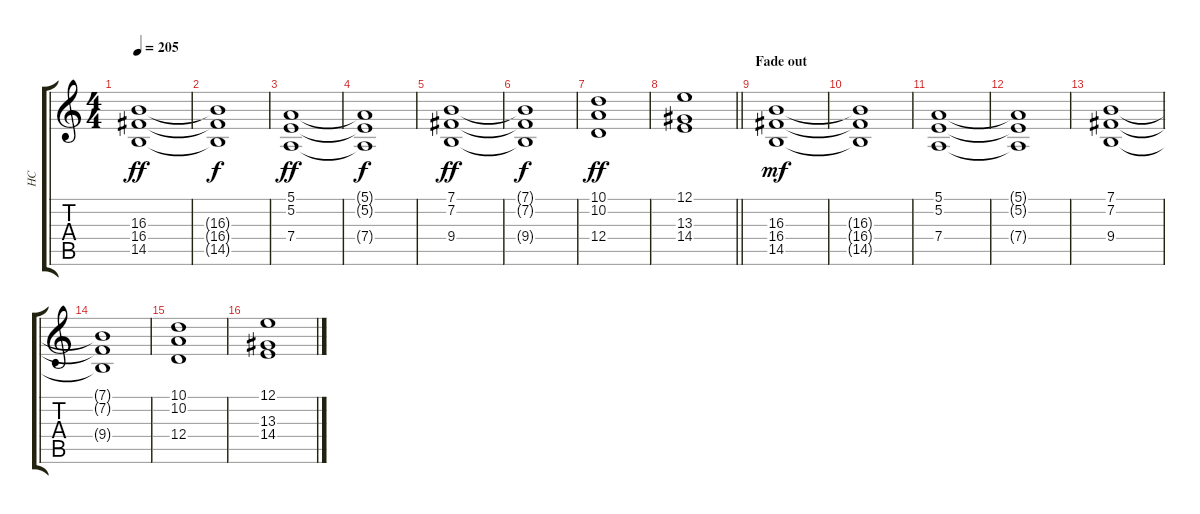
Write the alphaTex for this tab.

\track ("HC" "HC") {instrument stringensemble2}
\staff {score tabs}
\tuning (E4 B3 G3 D3 A2 E2) {hide}
\ts (4 4)
\tempo 205
\clef g2
\ks c
(16.3 16.4 14.5).1{dy ff} |
(16.3{t} 16.4{t} 14.5{t}).1{dy f} |
(5.1 5.2 7.4).1{dy ff} |
(5.1{t} 5.2{t} 7.4{t}).1{dy f} |
(7.1 7.2 9.4).1{dy ff} |
(7.1{t} 7.2{t} 9.4{t}).1{dy f} |
(10.1 10.2 12.4).1{dy ff} |
\barLineRight lightlight
(12.1 13.3 14.4).1 |
\section ("" "Fade out")
(16.3 16.4 14.5).1{dy mf} |
(16.3{t} 16.4{t} 14.5{t}).1 |
(5.1 5.2 7.4).1 |
(5.1{t} 5.2{t} 7.4{t}).1 |
(7.1 7.2 9.4).1 |
(7.1{t} 7.2{t} 9.4{t}).1 |
(10.1 10.2 12.4).1 |
(12.1 13.3 14.4).1
